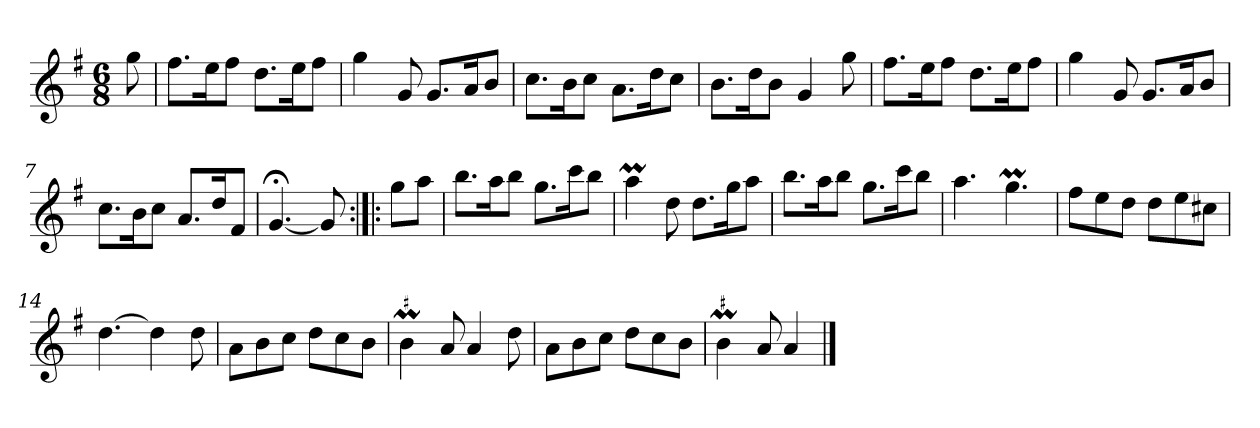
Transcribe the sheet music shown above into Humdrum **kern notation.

**kern
*part1
*staff1
*clefG2
*k[f#]
*G:
*M6/8
*MM120
=
8gg
=1
8.ff#\L
16ee\K
8ff#\J
8.dd\L
16ee\K
8ff#\J
=2
4gg
8g
8.g/L
16a/K
8b/J
=3
8.cc\L
16b\K
8cc\J
8.a\L
16dd\K
8cc\J
=4
8.b\L
16dd\K
8b\J
4g
8gg
=5
8.ff#\L
16ee\K
8ff#\J
8.dd\L
16ee\K
8ff#\J
=6
4gg
8g
8.g/L
16a/K
8b/J
=7
8.cc\L
16b\K
8cc\J
8.a/L
16dd/K
8f#/J
=8
[4.g;<
8g]
=:|!|:
8gg\L
8aa\J
=9
8.bb\L
16aa\K
8bb\J
8.gg\L
16ccc\K
8bb\J
=10
4aaM
8dd
8.dd\L
16gg\K
8aa\J
=11
8.bb\L
16aa\K
8bb\J
8.gg\L
16ccc\K
8bb\J
=12
4.aa
4.ggM
=13
8ff#\L
8ee\
8dd\J
8dd\L
8ee\
8cc#X\J
=14
[4.dd
4dd]
8dd
=15
8a\L
8b\
8cc\J
8dd\L
8cc\
8b\J
=16
!LO:MOR:acc=#
4bM
8a
4a
8dd
=17
8a\L
8b\
8cc\J
8dd\L
8cc\
8b\J
=18
!LO:MOR:acc=#
4bM
8a
4a
==
*-
